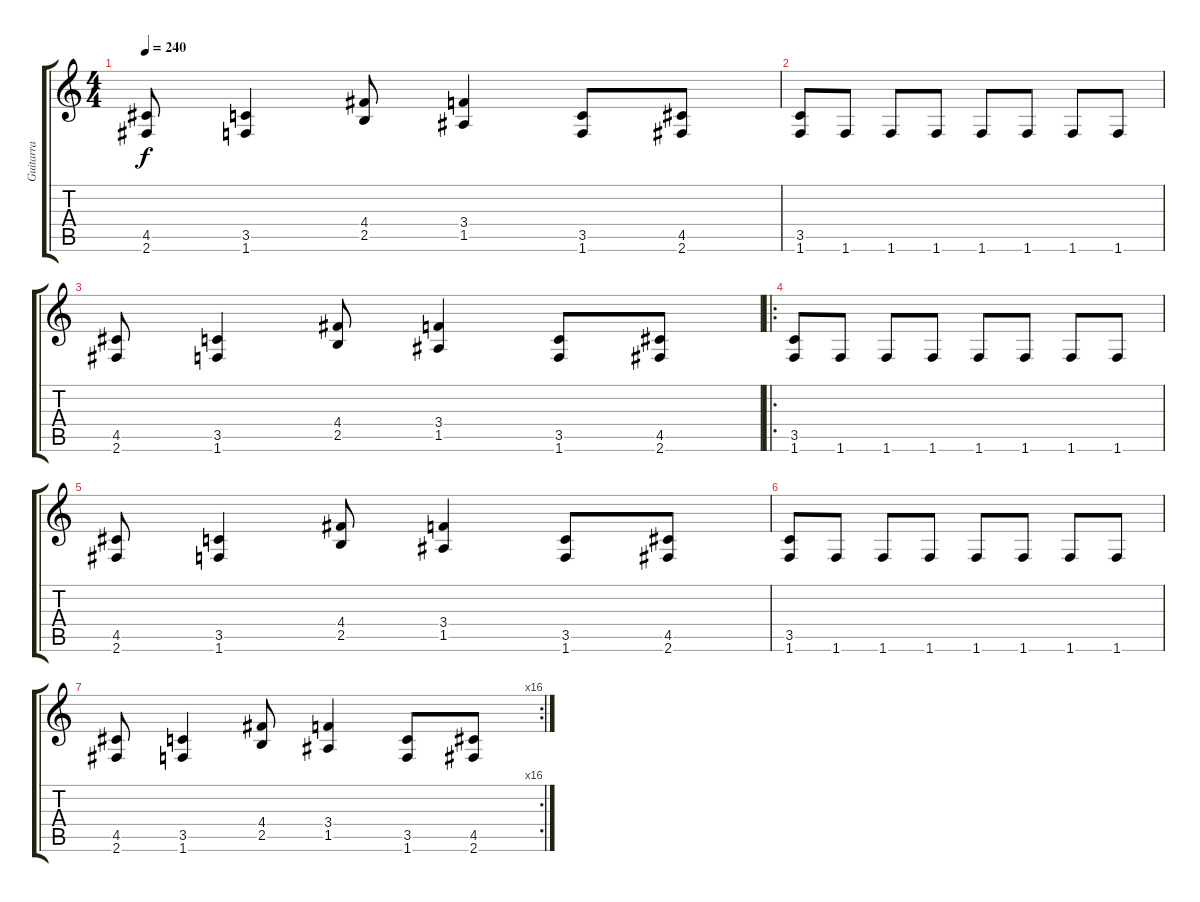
\track ("Guitarra" "Guitarra") {instrument distortionguitar}
\staff {score tabs}
\tuning (E4 B3 G3 D3 A2 E2) {hide}
\ts (4 4)
\tempo 240
\clef g2
\ks c
(4.5 2.6).8{dy f} (3.5 1.6).4 (4.4 2.5).8 (3.4 1.5).4 (3.5 1.6).8 (4.5 2.6).8 |
(3.5 1.6).8 1.6.8 1.6.8 1.6.8 1.6.8 1.6.8 1.6.8 1.6.8 |
(4.5 2.6).8 (3.5 1.6).4 (4.4 2.5).8 (3.4 1.5).4 (3.5 1.6).8 (4.5 2.6).8 |
\ro
(3.5 1.6).8 1.6.8 1.6.8 1.6.8 1.6.8 1.6.8 1.6.8 1.6.8 |
(4.5 2.6).8 (3.5 1.6).4 (4.4 2.5).8 (3.4 1.5).4 (3.5 1.6).8 (4.5 2.6).8 |
(3.5 1.6).8 1.6.8 1.6.8 1.6.8 1.6.8 1.6.8 1.6.8 1.6.8 |
\rc 16
(4.5 2.6).8 (3.5 1.6).4 (4.4 2.5).8 (3.4 1.5).4 (3.5 1.6).8 (4.5 2.6).8
